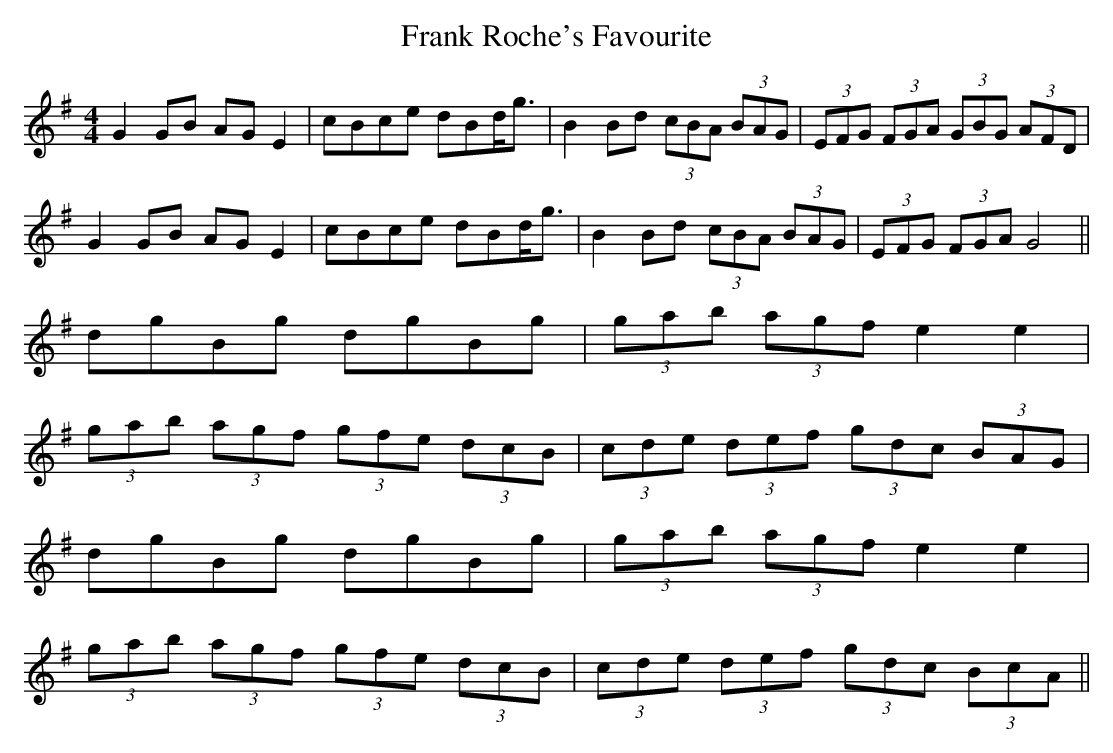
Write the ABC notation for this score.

X:1
T: Frank Roche's Favourite
M: 4/4
L: 1/8
K: G
G2 GB AG E2|cBce dBd<g|B2 Bd (3cBA (3BAG|\
(3EFG (3FGA (3GBG (3AFD |
G2 GB AG E2|cBce dBd<g|B2 Bd (3cBA (3BAG|\
(3EFG (3FGA G4 ||
dgBg dgBg|(3gab (3agf e2 e2|
(3gab (3agf (3gfe (3dcB|(3cde (3def (3gdc (3BAG|
dgBg dgBg|(3gab (3agf e2 e2|
(3gab (3agf (3gfe (3dcB|(3cde (3def (3gdc (3BcA ||
